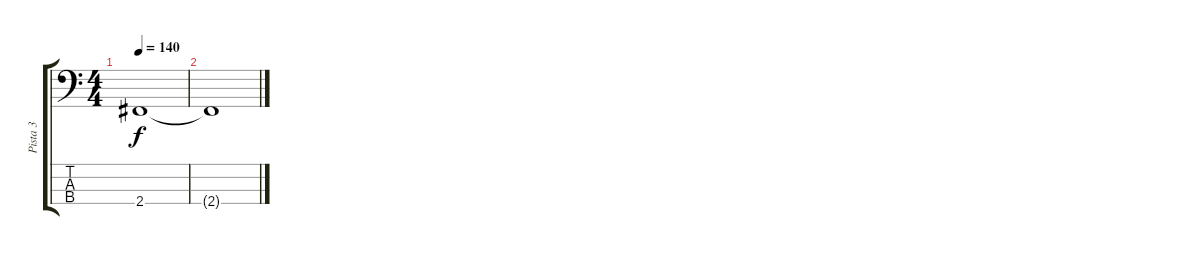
\track ("Pista 3" "Pista 3") {instrument electricbassfinger}
\staff {score tabs}
\tuning (G2 D2 A1 E1) {hide}
\ts (4 4)
\tempo 140
\clef f4
\ks c
2.4{t}.1{dy f} |
2.4{t}.1
